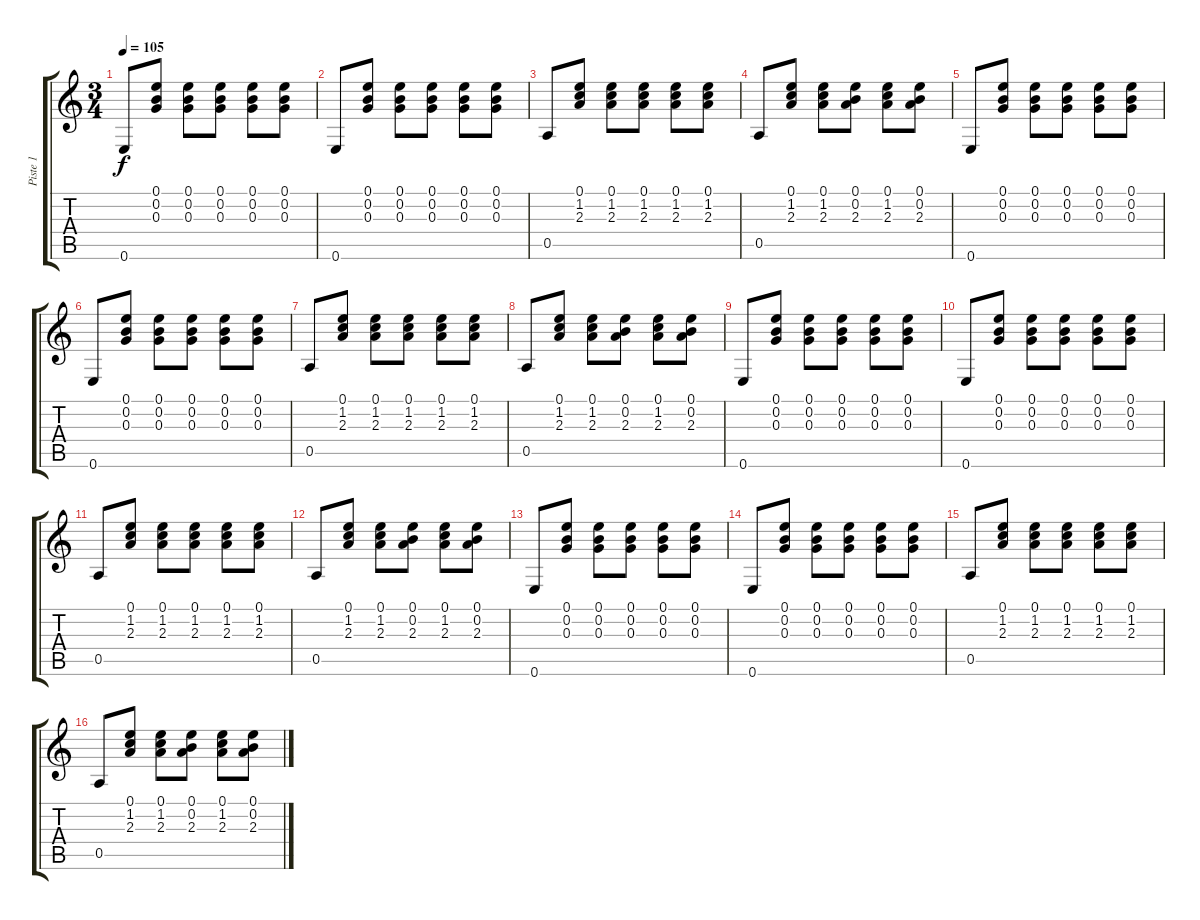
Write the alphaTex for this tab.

\track ("Piste 1" "Piste 1") {instrument acousticguitarnylon}
\staff {score tabs}
\tuning (E4 B3 G3 D3 A2 E2) {hide}
\ts (3 4)
\tempo 105
\clef g2
\ks c
0.6.8{dy f} (0.1 0.2 0.3).8 (0.1 0.2 0.3).8 (0.1 0.2 0.3).8 (0.1 0.2 0.3).8 (0.1 0.2 0.3).8 |
0.6.8 (0.1 0.2 0.3).8 (0.1 0.2 0.3).8 (0.1 0.2 0.3).8 (0.1 0.2 0.3).8 (0.1 0.2 0.3).8 |
0.5.8 (0.1 1.2 2.3).8 (0.1 1.2 2.3).8 (0.1 1.2 2.3).8 (0.1 1.2 2.3).8 (0.1 1.2 2.3).8 |
0.5.8 (0.1 1.2 2.3).8 (0.1 1.2 2.3).8 (0.1 0.2 2.3).8 (0.1 1.2 2.3).8 (0.1 0.2 2.3).8 |
0.6.8 (0.1 0.2 0.3).8 (0.1 0.2 0.3).8 (0.1 0.2 0.3).8 (0.1 0.2 0.3).8 (0.1 0.2 0.3).8 |
0.6.8 (0.1 0.2 0.3).8 (0.1 0.2 0.3).8 (0.1 0.2 0.3).8 (0.1 0.2 0.3).8 (0.1 0.2 0.3).8 |
0.5.8 (0.1 1.2 2.3).8 (0.1 1.2 2.3).8 (0.1 1.2 2.3).8 (0.1 1.2 2.3).8 (0.1 1.2 2.3).8 |
0.5.8 (0.1 1.2 2.3).8 (0.1 1.2 2.3).8 (0.1 0.2 2.3).8 (0.1 1.2 2.3).8 (0.1 0.2 2.3).8 |
0.6.8 (0.1 0.2 0.3).8 (0.1 0.2 0.3).8 (0.1 0.2 0.3).8 (0.1 0.2 0.3).8 (0.1 0.2 0.3).8 |
0.6.8 (0.1 0.2 0.3).8 (0.1 0.2 0.3).8 (0.1 0.2 0.3).8 (0.1 0.2 0.3).8 (0.1 0.2 0.3).8 |
0.5.8 (0.1 1.2 2.3).8 (0.1 1.2 2.3).8 (0.1 1.2 2.3).8 (0.1 1.2 2.3).8 (0.1 1.2 2.3).8 |
0.5.8 (0.1 1.2 2.3).8 (0.1 1.2 2.3).8 (0.1 0.2 2.3).8 (0.1 1.2 2.3).8 (0.1 0.2 2.3).8 |
0.6.8 (0.1 0.2 0.3).8 (0.1 0.2 0.3).8 (0.1 0.2 0.3).8 (0.1 0.2 0.3).8 (0.1 0.2 0.3).8 |
0.6.8 (0.1 0.2 0.3).8 (0.1 0.2 0.3).8 (0.1 0.2 0.3).8 (0.1 0.2 0.3).8 (0.1 0.2 0.3).8 |
0.5.8 (0.1 1.2 2.3).8 (0.1 1.2 2.3).8 (0.1 1.2 2.3).8 (0.1 1.2 2.3).8 (0.1 1.2 2.3).8 |
0.5.8 (0.1 1.2 2.3).8 (0.1 1.2 2.3).8 (0.1 0.2 2.3).8 (0.1 1.2 2.3).8 (0.1 0.2 2.3).8
